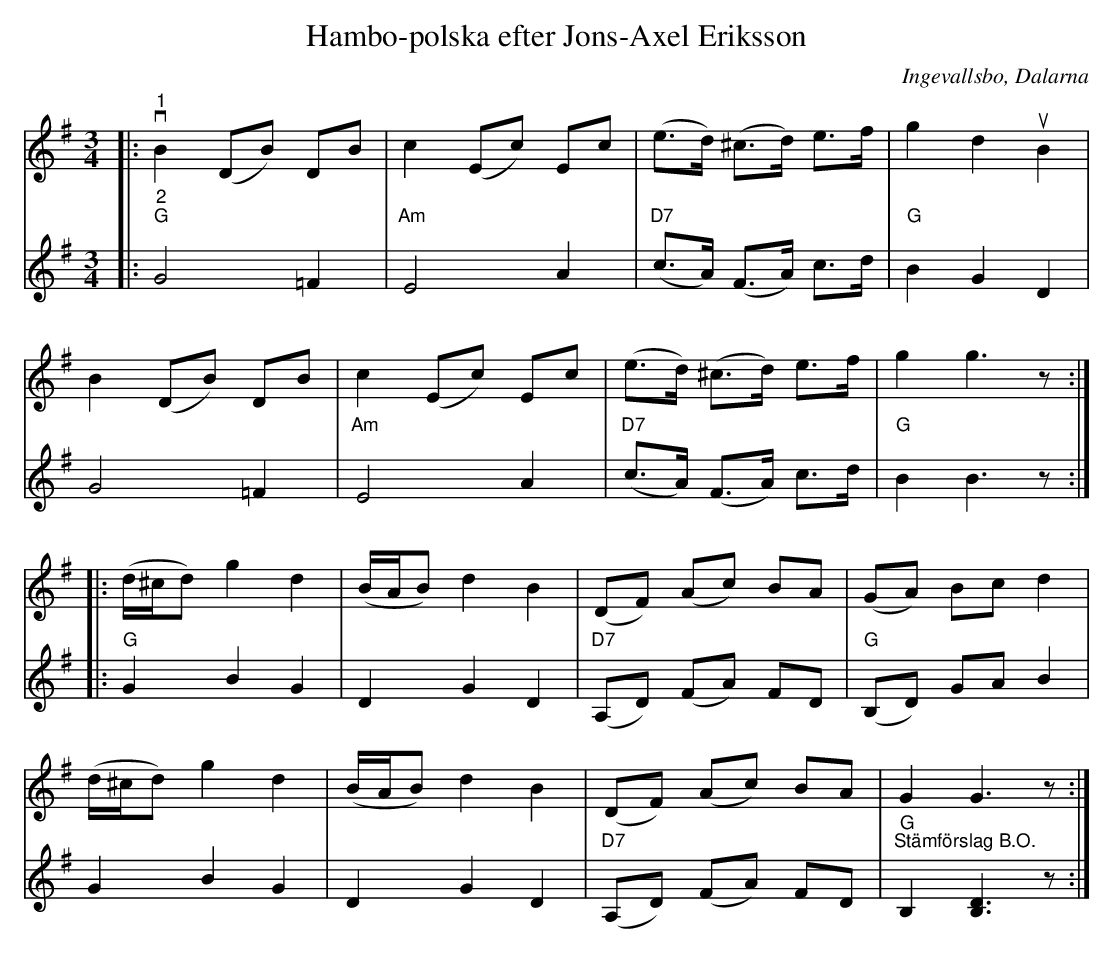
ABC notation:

X:1
T:Hambo-polska efter Jons-Axel Eriksson
O:Ingevallsbo, Dalarna
L:1/8
M:3/4
K:G
V:1
|:"^1"v B2 (DB) DB | c2 (Ec) Ec | (e>d) (^c>d) e>f | g2 d2u B2 |
B2 (DB) DB | c2 (Ec) Ec | (e>d) (^c>d) e>f | g2 g3 z ::
(d/^c/d) g2 d2 | (B/A/B) d2 B2 | (DF) (Ac) BA | (GA) Bc d2 |
(d/^c/d) g2 d2 | (B/A/B) d2 B2 | (DF) (Ac) BA | G2 G3 z :|
V:2
|:"^2""G" G4 =F2 |"Am" E4 A2 |"D7" (c>A) (F>A) c>d |"G" B2 G2 D2 |
G4 =F2 |"Am" E4 A2 | "D7" (c>A) (F>A) c>d |"G" B2 B3 z ::
"G" G2 B2 G2 | D2 G2 D2 |"D7" (A,D) (FA) FD | "G" (B,D) GA B2 |
G2 B2 G2 | D2 G2 D2 |"D7" (A,D) (FA) FD | "G""^Stämförslag B.O." B,2 [B,D]3 z :|
